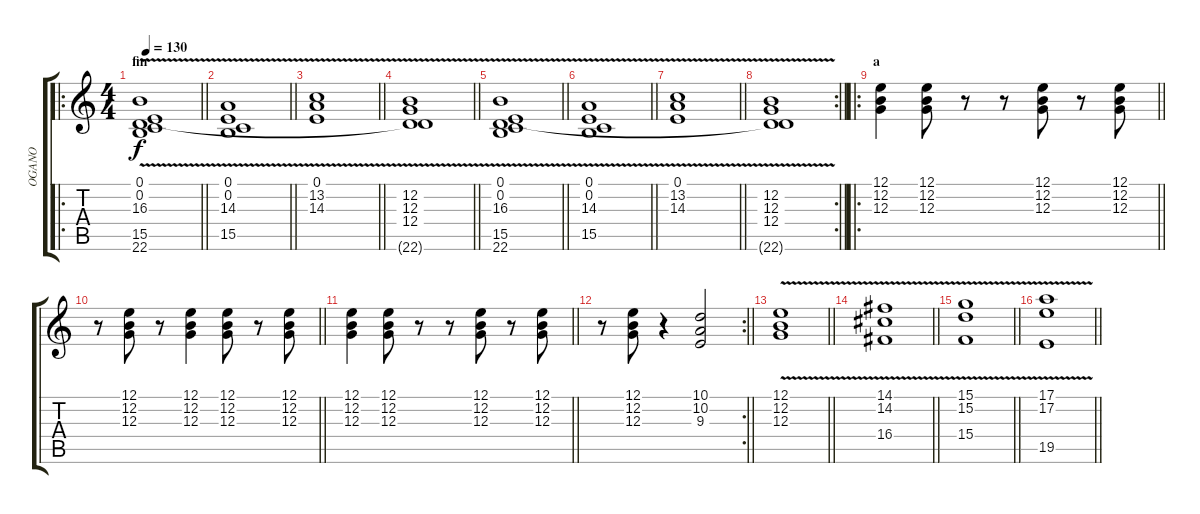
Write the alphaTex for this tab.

\track ("OGANO" "OGANO") {instrument rockorgan}
\staff {score tabs}
\tuning (E4 B3 G3 D3 A2 E2) {hide}
\ro
\ts (4 4)
\section ("" "fin")
\tempo 130
\clef g2
\barLineRight lightlight
\ks c
(0.1 0.2 16.3 15.5{v} 22.6).1{dy f instrument drawbarorgan} |
\barLineRight lightlight
(0.1 0.2 14.3{v} 15.5).1 |
\barLineRight lightlight
(0.1 13.2 14.3{v}).1 |
\barLineRight lightlight
(12.2 12.3{v} 12.4 22.6{t}).1 |
\barLineRight lightlight
(0.1 0.2 16.3 15.5{v} 22.6).1{instrument drawbarorgan} |
\barLineRight lightlight
(0.1 0.2 14.3{v} 15.5).1 |
\barLineRight lightlight
(0.1 13.2 14.3{v}).1 |
\rc 2
\barLineRight lightlight
(12.2 12.3{v} 12.4 22.6{t}).1 |
\ro
\section ("" "a")
\barLineRight lightlight
(12.1 12.2 12.3).4 (12.1 12.2 12.3).8 r.8 r.8 (12.1 12.2 12.3).8 r.8 (12.1 12.2 12.3).8 |
\barLineRight lightlight
r.8 (12.1 12.2 12.3).8 r.8 (12.1 12.2 12.3).4 (12.1 12.2 12.3).8 r.8 (12.1 12.2 12.3).8 |
\barLineRight lightlight
(12.1 12.2 12.3).4 (12.1 12.2 12.3).8 r.8 r.8 (12.1 12.2 12.3).8 r.8 (12.1 12.2 12.3).8 |
\rc 2
\barLineRight lightlight
r.8 (12.1 12.2 12.3).8 r.4 (10.1 10.2 9.3).2 |
\barLineRight lightlight
(12.1{v} 12.2 12.3).1 |
\barLineRight lightlight
(14.1{v} 14.2 16.4).1 |
\barLineRight lightlight
(15.1 15.2{v} 15.4).1 |
\barLineRight lightlight
(17.1{v} 17.2 19.5).1
